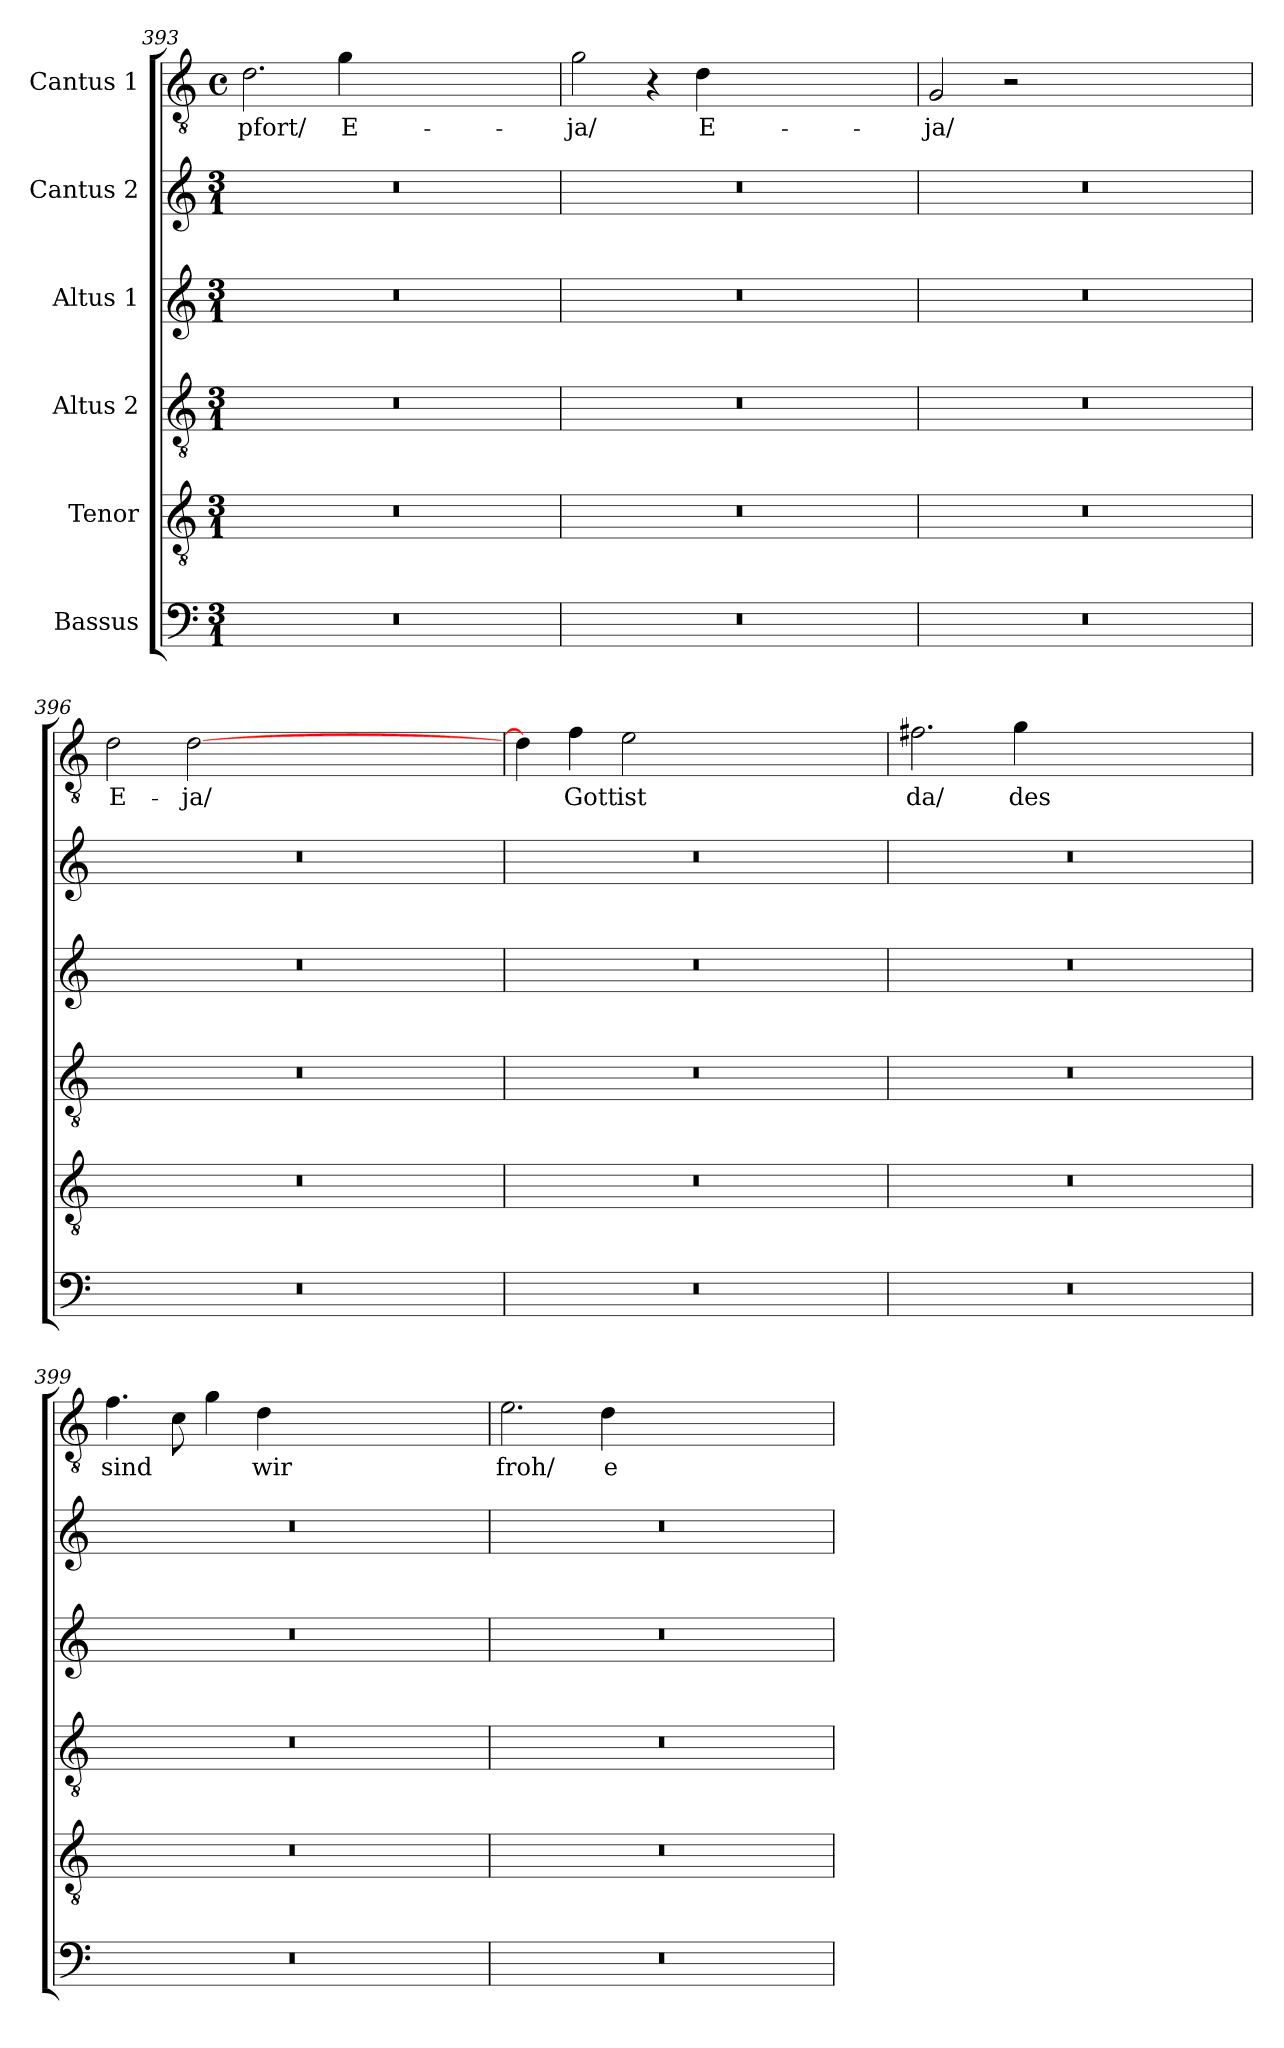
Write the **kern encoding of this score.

**kern	**kern	**kern	**kern	**kern	**kern	**text
*part6	*part5	*part4	*part3	*part2	*part1	*part1
*staff6	*staff5	*staff4	*staff3	*staff2	*staff1	*staff1
*I"Bassus	*I"Tenor	*I"Altus 2	*I"Altus 1	*I"Cantus 2	*I"Cantus 1	*
*clefF4	*clefGv2	*clefGv2	*clefG2	*clefG2	*clefGv2	*
*M3/1	*M3/1	*M3/1	*M3/1	*M3/1	*M4/4	*
*	*	*	*	*	*met(c)	*
=393	=393	=393	=393	=393	=393	=393
!	!	!	!	!	!	!LO:LY:b:cj
0.r	0.r	0.r	0.r	0.r	2.d\	-pfort/
!	!	!	!	!	!	!LO:LY:b:cj
.	.	.	.	.	4g\	E-
.	.	.	.	.	0ryy	.
=394	=394	=394	=394	=394	=394	=394
!	!	!	!	!	!	!LO:LY:b:cj
0.r	0.r	0.r	0.r	0.r	2g\	-ja/
.	.	.	.	.	4r	.
!	!	!	!	!	!	!LO:LY:b:cj
.	.	.	.	.	4d\	E-
.	.	.	.	.	0ryy	.
=395	=395	=395	=395	=395	=395	=395
!	!	!	!	!	!	!LO:LY:b:cj
0.r	0.r	0.r	0.r	0.r	2G/	-ja/
.	.	.	.	.	2r	.
.	.	.	.	.	0ryy	.
=396	=396	=396	=396	=396	=396	=396
!	!	!	!	!	!	!LO:LY:b:cj
0.r	0.r	0.r	0.r	0.r	2d\	E-
!	!	!	!	!	!	!LO:LY:b:cj
.	.	.	.	.	[>2d\	-ja/
.	.	.	.	.	0ryy	.
=397	=397	=397	=397	=397	=397	=397
0.r	0.r	0.r	0.r	0.r	4d\]	.
!	!	!	!	!	!	!LO:LY:b:cj
.	.	.	.	.	4f\	Gott
!	!	!	!	!	!	!LO:LY:b:cj
.	.	.	.	.	2e\	ist
.	.	.	.	.	0ryy	.
!!LO:LB:g=z
=398	=398	=398	=398	=398	=398	=398
!	!	!	!	!	!	!LO:LY:b:cj
0.r	0.r	0.r	0.r	0.r	2.f#X\	da/
!	!	!	!	!	!	!LO:LY:b:cj
.	.	.	.	.	4g\	des
.	.	.	.	.	0ryy	.
=399	=399	=399	=399	=399	=399	=399
!	!	!	!	!	!	!LO:LY:b:cj
0.r	0.r	0.r	0.r	0.r	4.f\	sind
.	.	.	.	.	8c\	.
.	.	.	.	.	4g\	.
!	!	!	!	!	!	!LO:LY:b:cj
.	.	.	.	.	4d\	wir
.	.	.	.	.	0ryy	.
=400	=400	=400	=400	=400	=400	=400
!	!	!	!	!	!	!LO:LY:b:cj
0.r	0.r	0.r	0.r	0.r	2.e\	froh/
!	!	!	!	!	!	!LO:LY:b:cj
.	.	.	.	.	4d\	e-
.	.	.	.	.	0ryy	.
=	=	=	=	=	=	=
*-	*-	*-	*-	*-	*-	*-
